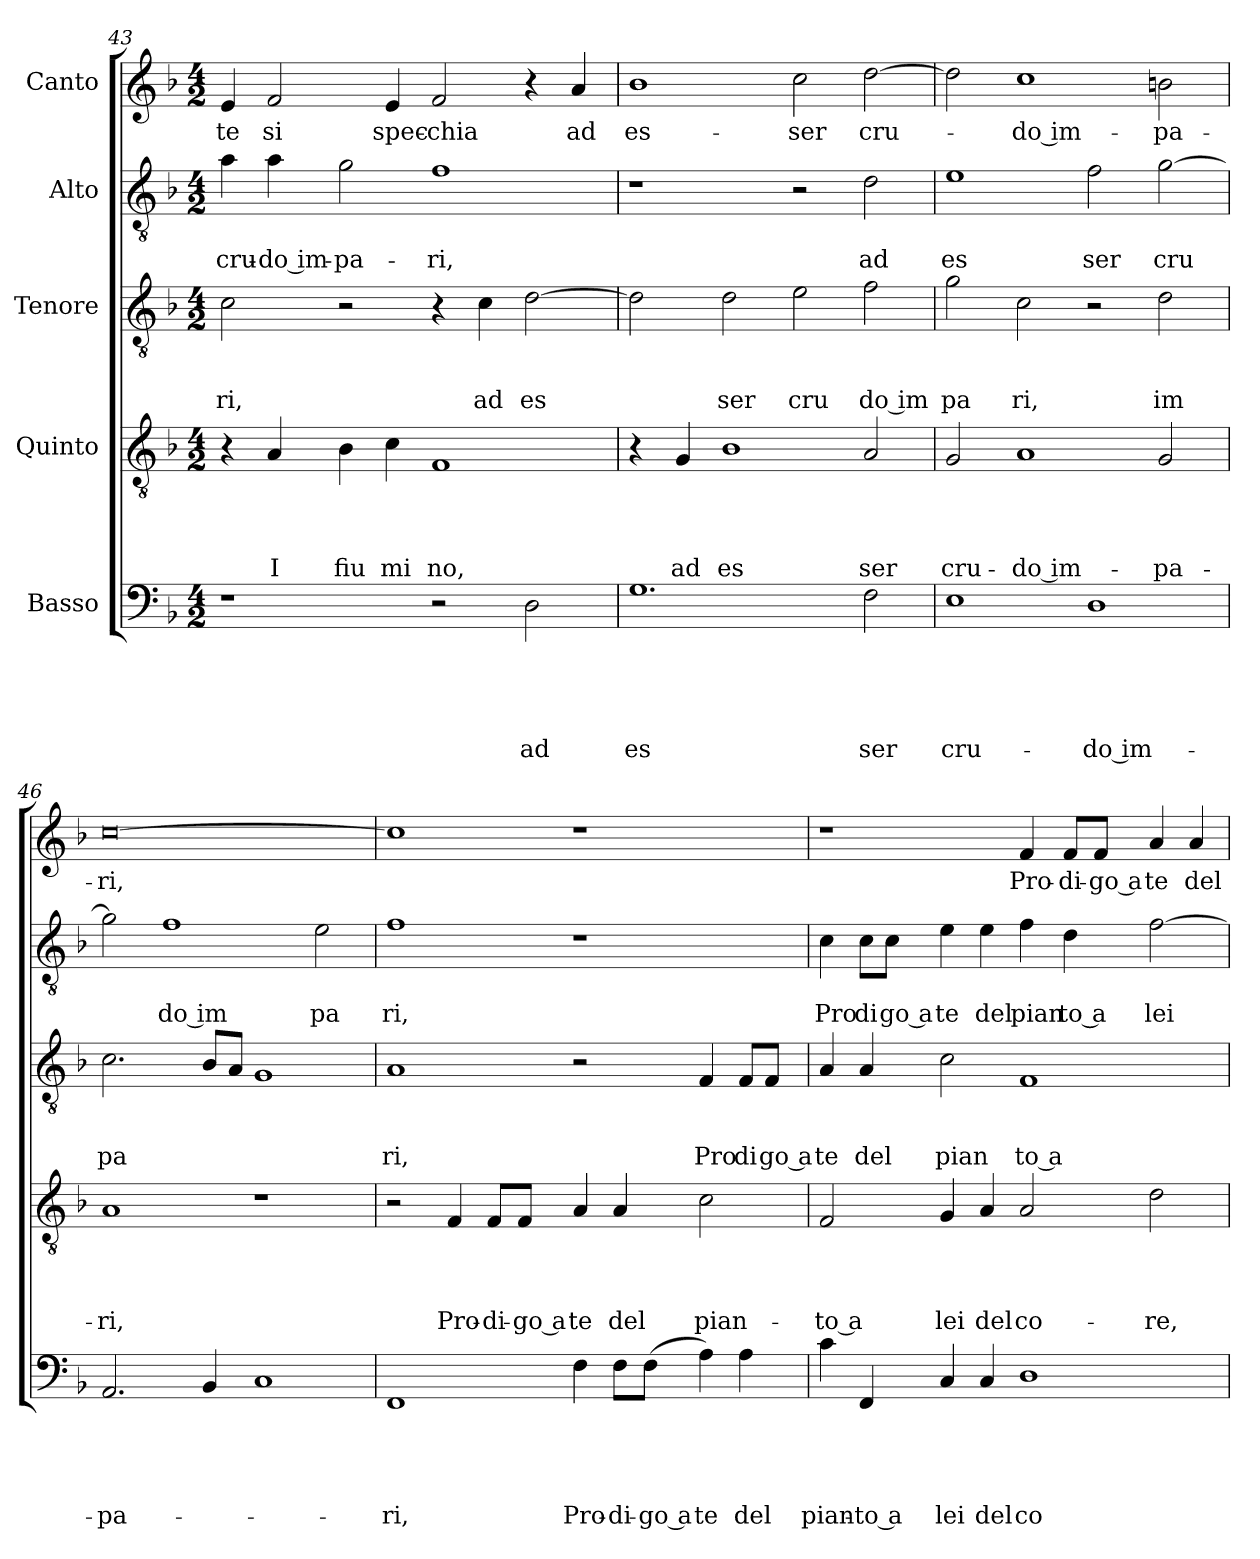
**kern	**text	**text	**text	**text	**text	**kern	**text	**text	**text	**text	**kern	**text	**text	**text	**kern	**text	**text	**kern	**text
*part5	*part5	*part5	*part5	*part5	*part5	*part4	*part4	*part4	*part4	*part4	*part3	*part3	*part3	*part3	*part2	*part2	*part2	*part1	*part1
*staff5	*staff5	*staff5	*staff5	*staff5	*staff5	*staff4	*staff4	*staff4	*staff4	*staff4	*staff3	*staff3	*staff3	*staff3	*staff2	*staff2	*staff2	*staff1	*staff1
*I"Basso	*	*	*	*	*	*I"Quinto	*	*	*	*	*I"Tenore	*	*	*	*I"Alto	*	*	*I"Canto	*
*clefF4	*	*	*	*	*	*clefGv2	*	*	*	*	*clefGv2	*	*	*	*clefGv2	*	*	*clefG2	*
*k[b-]	*	*	*	*	*	*k[b-]	*	*	*	*	*k[b-]	*	*	*	*k[b-]	*	*	*k[b-]	*
*F:	*	*	*	*	*	*F:	*	*	*	*	*F:	*	*	*	*F:	*	*	*F:	*
*M4/2	*	*	*	*	*	*M4/2	*	*	*	*	*M4/2	*	*	*	*M4/2	*	*	*M4/2	*
=43	=43	=43	=43	=43	=43	=43	=43	=43	=43	=43	=43	=43	=43	=43	=43	=43	=43	=43	=43
!	!	!	!	!	!	!	!	!	!	!	!	!	!	!LO:LY:b	!	!	!LO:LY:b	!	!LO:LY:b
1r	.	.	.	.	.	4r	.	.	.	.	2c\	.	.	ri,	4a\	.	cru-	4e/	te
!	!	!	!	!	!	!	!	!	!	!LO:LY:b	!	!	!	!	!	!	!LO:LY:b:rj	!	!LO:LY:b
.	.	.	.	.	.	4A/	.	.	.	I	.	.	.	.	4a\	.	-do im-	2f/	si
!	!	!	!	!	!	!	!	!	!	!LO:LY:b	!	!	!	!	!	!	!LO:LY:b	!	!
.	.	.	.	.	.	4B-\	.	.	.	fiu	2r	.	.	.	2g\	.	-pa-	.	.
!	!	!	!	!	!	!	!	!	!	!LO:LY:b	!	!	!	!	!	!	!	!	!LO:LY:b
.	.	.	.	.	.	4c\	.	.	.	mi	.	.	.	.	.	.	.	4e/	spec-
!	!	!	!	!	!	!	!	!	!	!LO:LY:b	!	!	!	!	!	!	!LO:LY:b	!	!LO:LY:b
2r	.	.	.	.	.	1F	.	.	.	no,	4r	.	.	.	1f	.	-ri,	2f/	-chia
!	!	!	!	!	!	!	!	!	!	!	!	!	!	!LO:LY:b	!	!	!	!	!
.	.	.	.	.	.	.	.	.	.	.	4c\	.	.	ad	.	.	.	.	.
!	!	!	!	!	!LO:LY:b	!	!	!	!	!	!	!	!	!LO:LY:b	!	!	!	!	!
2D\	.	.	.	.	ad	.	.	.	.	.	[>2d\	.	.	es	.	.	.	4r	.
!	!	!	!	!	!	!	!	!	!	!	!	!	!	!	!	!	!	!	!LO:LY:b
.	.	.	.	.	.	.	.	.	.	.	.	.	.	.	.	.	.	4a/	ad
=44	=44	=44	=44	=44	=44	=44	=44	=44	=44	=44	=44	=44	=44	=44	=44	=44	=44	=44	=44
!	!	!	!	!	!LO:LY:b	!	!	!	!	!	!	!	!	!	!	!	!	!	!LO:LY:b
1.G	.	.	.	.	es	4r	.	.	.	.	2d\]	.	.	.	1r	.	.	1b-	es-
!	!	!	!	!	!	!	!	!	!	!LO:LY:b	!	!	!	!	!	!	!	!	!
.	.	.	.	.	.	4G/	.	.	.	ad	.	.	.	.	.	.	.	.	.
!	!	!	!	!	!	!	!	!	!	!LO:LY:b	!	!	!	!LO:LY:b	!	!	!	!	!
.	.	.	.	.	.	1B-	.	.	.	es	2d\	.	.	ser	.	.	.	.	.
!	!	!	!	!	!	!	!	!	!	!	!	!	!	!LO:LY:b	!	!	!	!	!LO:LY:b
.	.	.	.	.	.	.	.	.	.	.	2e\	.	.	cru	2r	.	.	2cc\	-ser
!	!	!	!	!	!LO:LY:b	!	!	!	!	!LO:LY:b	!	!	!	!LO:LY:b:rj	!	!	!LO:LY:b	!	!LO:LY:b
2F\	.	.	.	.	ser	2A/	.	.	.	ser	2f\	.	.	do im	2d\	.	ad	[<2dd\	cru-
!!LO:LB:g=z
=45	=45	=45	=45	=45	=45	=45	=45	=45	=45	=45	=45	=45	=45	=45	=45	=45	=45	=45	=45
!	!	!	!	!	!LO:LY:b	!	!	!	!	!LO:LY:b	!	!	!	!LO:LY:b	!	!	!LO:LY:b	!	!
1E	.	.	.	.	cru-	2G/	.	.	.	cru-	2g\	.	.	pa	1e	.	es	2dd\]	.
!	!	!	!	!	!	!	!	!	!	!LO:LY:b:rj	!	!	!	!LO:LY:b	!	!	!	!	!LO:LY:b:rj
.	.	.	.	.	.	1A	.	.	.	-do im-	2c\	.	.	ri,	.	.	.	1cc	-do im-
!	!	!	!	!	!LO:LY:b:rj	!	!	!	!	!	!	!	!	!	!	!	!LO:LY:b	!	!
1D	.	.	.	.	-do im-	.	.	.	.	.	2r	.	.	.	2f\	.	ser	.	.
!	!	!	!	!	!	!	!	!	!	!LO:LY:b	!	!	!	!LO:LY:b	!	!	!LO:LY:b	!	!LO:LY:b
.	.	.	.	.	.	2G/	.	.	.	-pa-	2d\	.	.	im	[>2g\	.	cru	2bn\	-pa-
=46	=46	=46	=46	=46	=46	=46	=46	=46	=46	=46	=46	=46	=46	=46	=46	=46	=46	=46	=46
!	!	!	!	!	!LO:LY:b	!	!	!	!	!LO:LY:b	!	!	!	!LO:LY:b	!	!	!	!	!LO:LY:b
2.AA/	.	.	.	.	-pa-	1A	.	.	.	-ri,	2.c\	.	.	pa	2g\]	.	.	[>0cc	-ri,
!	!	!	!	!	!	!	!	!	!	!	!	!	!	!	!	!	!LO:LY:b:rj	!	!
.	.	.	.	.	.	.	.	.	.	.	.	.	.	.	1f	.	do im	.	.
4BB-/	.	.	.	.	.	.	.	.	.	.	8B-/L	.	.	.	.	.	.	.	.
.	.	.	.	.	.	.	.	.	.	.	8A/J	.	.	.	.	.	.	.	.
1C	.	.	.	.	.	1r	.	.	.	.	1G	.	.	.	.	.	.	.	.
!	!	!	!	!	!	!	!	!	!	!	!	!	!	!	!	!	!LO:LY:b	!	!
.	.	.	.	.	.	.	.	.	.	.	.	.	.	.	2e\	.	pa	.	.
=47	=47	=47	=47	=47	=47	=47	=47	=47	=47	=47	=47	=47	=47	=47	=47	=47	=47	=47	=47
!	!	!	!	!	!LO:LY:b	!	!	!	!	!	!	!	!	!LO:LY:b	!	!	!LO:LY:b	!	!
1FF	.	.	.	.	-ri,	2r	.	.	.	.	1A	.	.	ri,	1f	.	ri,	1cc]	.
!	!	!	!	!	!	!	!	!	!	!LO:LY:b	!	!	!	!	!	!	!	!	!
.	.	.	.	.	.	4F/	.	.	.	Pro-	.	.	.	.	.	.	.	.	.
!	!	!	!	!	!	!	!	!	!	!LO:LY:b	!	!	!	!	!	!	!	!	!
.	.	.	.	.	.	8F/L	.	.	.	-di-	.	.	.	.	.	.	.	.	.
!	!	!	!	!	!	!	!	!	!	!LO:LY:b:rj	!	!	!	!	!	!	!	!	!
.	.	.	.	.	.	8F/J	.	.	.	-go a	.	.	.	.	.	.	.	.	.
!	!	!	!	!	!LO:LY:b	!	!	!	!	!LO:LY:b	!	!	!	!	!	!	!	!	!
4F\	.	.	.	.	Pro-	4A/	.	.	.	te	2r	.	.	.	1r	.	.	1r	.
!	!	!	!	!	!LO:LY:b	!	!	!	!	!LO:LY:b	!	!	!	!	!	!	!	!	!
8F\L	.	.	.	.	-di-	4A/	.	.	.	del	.	.	.	.	.	.	.	.	.
!	!	!	!	!	!LO:LY:b:rj	!	!	!	!	!	!	!	!	!	!	!	!	!	!
(<8F\J	.	.	.	.	-go a	.	.	.	.	.	.	.	.	.	.	.	.	.	.
!	!	!	!	!	!LO:LY:b	!	!	!	!	!LO:LY:b	!	!	!	!LO:LY:b	!	!	!	!	!
4A\)	.	.	.	.	te	2c\	.	.	.	pian-	4F/	.	.	Pro	.	.	.	.	.
!	!	!	!	!	!LO:LY:b	!	!	!	!	!	!	!	!	!LO:LY:b	!	!	!	!	!
4A\	.	.	.	.	del	.	.	.	.	.	8F/L	.	.	di	.	.	.	.	.
!	!	!	!	!	!	!	!	!	!	!	!	!	!	!LO:LY:b:rj	!	!	!	!	!
.	.	.	.	.	.	.	.	.	.	.	8F/J	.	.	go a	.	.	.	.	.
=48	=48	=48	=48	=48	=48	=48	=48	=48	=48	=48	=48	=48	=48	=48	=48	=48	=48	=48	=48
!	!	!	!	!	!LO:LY:b	!	!	!	!	!LO:LY:b:rj	!	!	!	!LO:LY:b	!	!	!LO:LY:b	!	!
4c\	.	.	.	.	pian-	2F/	.	.	.	-to a	4A/	.	.	te	4c\	.	Pro	1r	.
!	!	!	!	!	!LO:LY:b:rj	!	!	!	!	!	!	!	!	!LO:LY:b	!	!	!LO:LY:b	!	!
4FF/	.	.	.	.	-to a	.	.	.	.	.	4A/	.	.	del	8c\L	.	di	.	.
!	!	!	!	!	!	!	!	!	!	!	!	!	!	!	!	!	!LO:LY:b:rj	!	!
.	.	.	.	.	.	.	.	.	.	.	.	.	.	.	8c\J	.	go a	.	.
!	!	!	!	!	!LO:LY:b	!	!	!	!	!LO:LY:b	!	!	!	!LO:LY:b	!	!	!LO:LY:b	!	!
4C/	.	.	.	.	lei	4G/	.	.	.	lei	2c\	.	.	pian	4e\	.	te	.	.
!	!	!	!	!	!LO:LY:b	!	!	!	!	!LO:LY:b	!	!	!	!	!	!	!LO:LY:b	!	!
4C/	.	.	.	.	del	4A/	.	.	.	del	.	.	.	.	4e\	.	del	.	.
!	!	!	!	!	!LO:LY:b	!	!	!	!	!LO:LY:b	!	!	!	!LO:LY:b:rj	!	!	!LO:LY:b	!	!LO:LY:b
1D	.	.	.	.	co-	2A/	.	.	.	co-	1F	.	.	to a	4f\	.	pian	4f/	Pro-
!	!	!	!	!	!	!	!	!	!	!	!	!	!	!	!	!	!LO:LY:b:rj	!	!LO:LY:b
.	.	.	.	.	.	.	.	.	.	.	.	.	.	.	4d\	.	to a	8f/L	-di-
!	!	!	!	!	!	!	!	!	!	!	!	!	!	!	!	!	!	!	!LO:LY:b:rj
.	.	.	.	.	.	.	.	.	.	.	.	.	.	.	.	.	.	8f/J	-go a
!	!	!	!	!	!	!	!	!	!	!LO:LY:b	!	!	!	!	!	!	!LO:LY:b	!	!LO:LY:b
.	.	.	.	.	.	2d\	.	.	.	-re,	.	.	.	.	[>2f\	.	lei	4a/	te
!	!	!	!	!	!	!	!	!	!	!	!	!	!	!	!	!	!	!	!LO:LY:b
.	.	.	.	.	.	.	.	.	.	.	.	.	.	.	.	.	.	4a/	del
=	=	=	=	=	=	=	=	=	=	=	=	=	=	=	=	=	=	=	=
*-	*-	*-	*-	*-	*-	*-	*-	*-	*-	*-	*-	*-	*-	*-	*-	*-	*-	*-	*-
